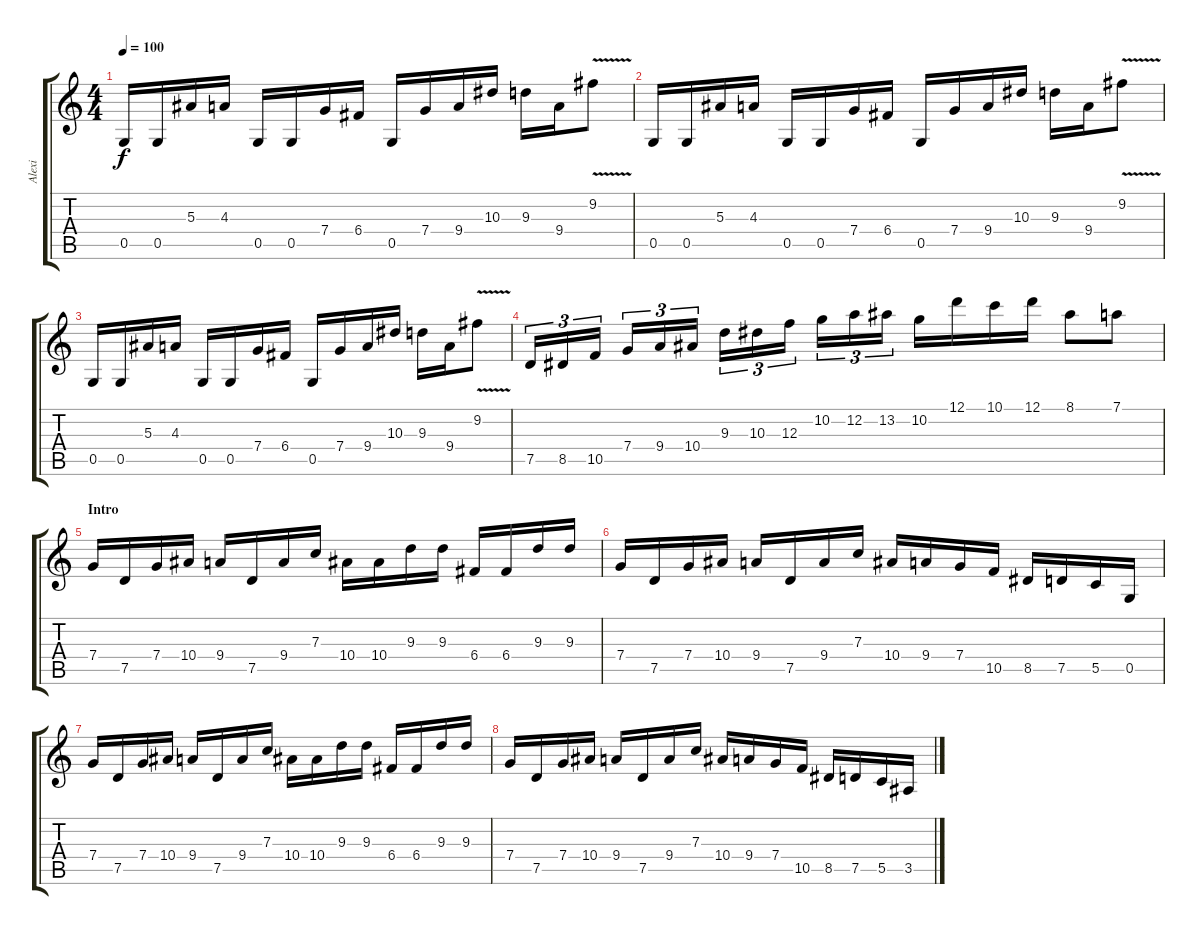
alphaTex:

\track ("Alexi" "Alexi") {instrument distortionguitar}
\staff {score tabs}
\tuning (D4 A3 F3 C3 G2 D2) {hide}
\ts (4 4)
\tempo 100
\clef g2
\ks c
0.5.16{dy f} 0.5.16 5.3.16 4.3.16 0.5.16 0.5.16 7.4.16 6.4.16 0.5.16 7.4.16 9.4.16 10.3.16 9.3.16 9.4.16 9.2{v}.8 |
0.5.16 0.5.16 5.3.16 4.3.16 0.5.16 0.5.16 7.4.16 6.4.16 0.5.16 7.4.16 9.4.16 10.3.16 9.3.16 9.4.16 9.2{v}.8 |
0.5.16 0.5.16 5.3.16 4.3.16 0.5.16 0.5.16 7.4.16 6.4.16 0.5.16 7.4.16 9.4.16 10.3.16 9.3.16 9.4.16 9.2{v}.8 |
7.5.16{tu (3 2)} 8.5.16{tu (3 2)} 10.5.16{tu (3 2)} 7.4.16{tu (3 2)} 9.4.16{tu (3 2)} 10.4.16{tu (3 2)} 9.3.16{tu (3 2)} 10.3.16{tu (3 2)} 12.3.16{tu (3 2)} 10.2.16{tu (3 2)} 12.2.16{tu (3 2)} 13.2.16{tu (3 2)} 10.2.16 12.1.16 10.1.16 12.1.16 8.1.8 7.1.8 |
\section ("" "Intro")
7.4.16 7.5.16 7.4.16 10.4.16 9.4.16 7.5.16 9.4.16 7.3.16 10.4.16 10.4.16 9.3.16 9.3.16 6.4.16 6.4.16 9.3.16 9.3.16 |
7.4.16 7.5.16 7.4.16 10.4.16 9.4.16 7.5.16 9.4.16 7.3.16 10.4.16 9.4.16 7.4.16 10.5.16 8.5.16 7.5.16 5.5.16 0.5.16 |
7.4.16 7.5.16 7.4.16 10.4.16 9.4.16 7.5.16 9.4.16 7.3.16 10.4.16 10.4.16 9.3.16 9.3.16 6.4.16 6.4.16 9.3.16 9.3.16 |
7.4.16 7.5.16 7.4.16 10.4.16 9.4.16 7.5.16 9.4.16 7.3.16 10.4.16 9.4.16 7.4.16 10.5.16 8.5.16 7.5.16 5.5.16 3.5.16
